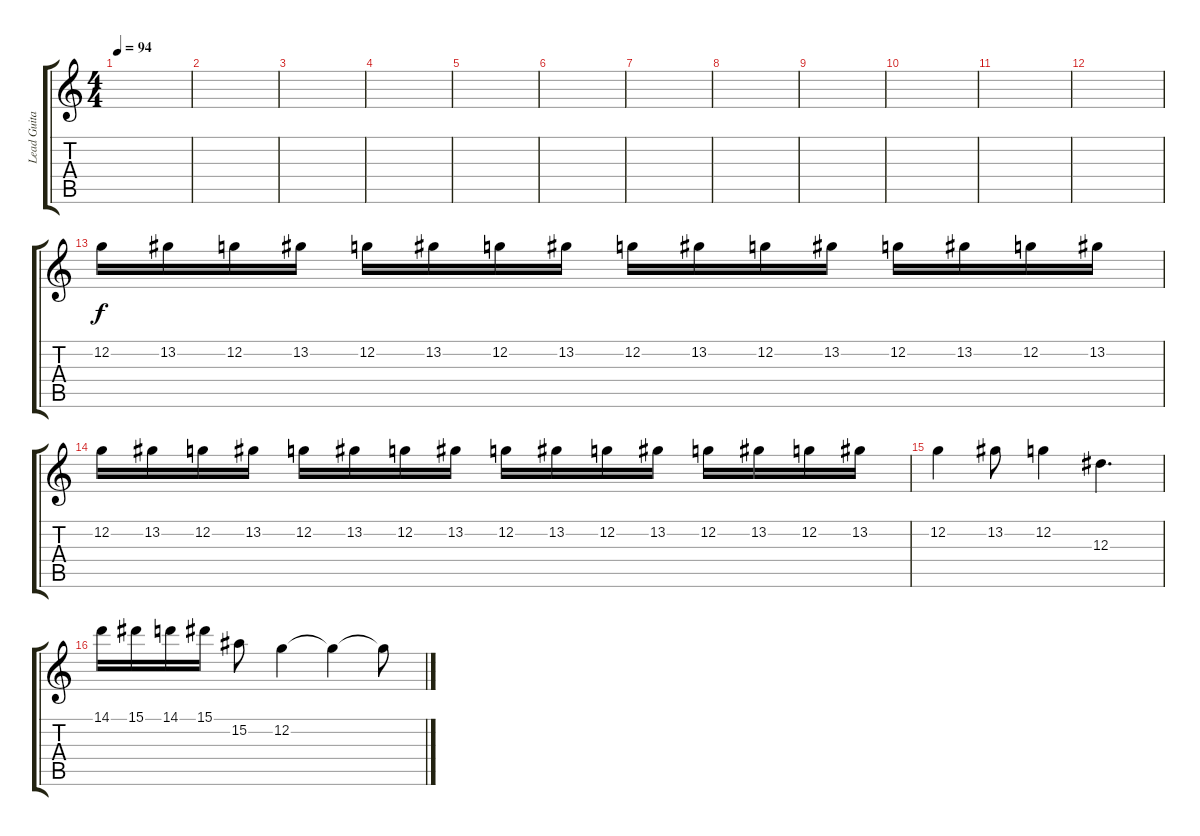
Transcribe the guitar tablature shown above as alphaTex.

\track ("Lead Guitars" "Lead Guita") {instrument overdrivenguitar}
\staff {score tabs}
\tuning (C4 G3 Eb3 Bb2 F2 C2) {hide}
\ts (4 4)
\tempo 94
\clef g2
\ks c
|
|
|
|
|
|
|
|
|
|
|
|
12.2.16{volume 11} 13.2.16 12.2.16 13.2.16 12.2.16 13.2.16 12.2.16 13.2.16 12.2.16 13.2.16 12.2.16 13.2.16 12.2.16 13.2.16 12.2.16 13.2.16 |
12.2.16 13.2.16 12.2.16 13.2.16 12.2.16 13.2.16 12.2.16 13.2.16 12.2.16 13.2.16 12.2.16 13.2.16 12.2.16 13.2.16 12.2.16 13.2.16 |
12.2.4 13.2.8 12.2.4 12.3.4{d} |
14.1.16 15.1.16 14.1.16 15.1.16 15.2.8 12.2.4 12.2{t}.4 12.2{t}.8
